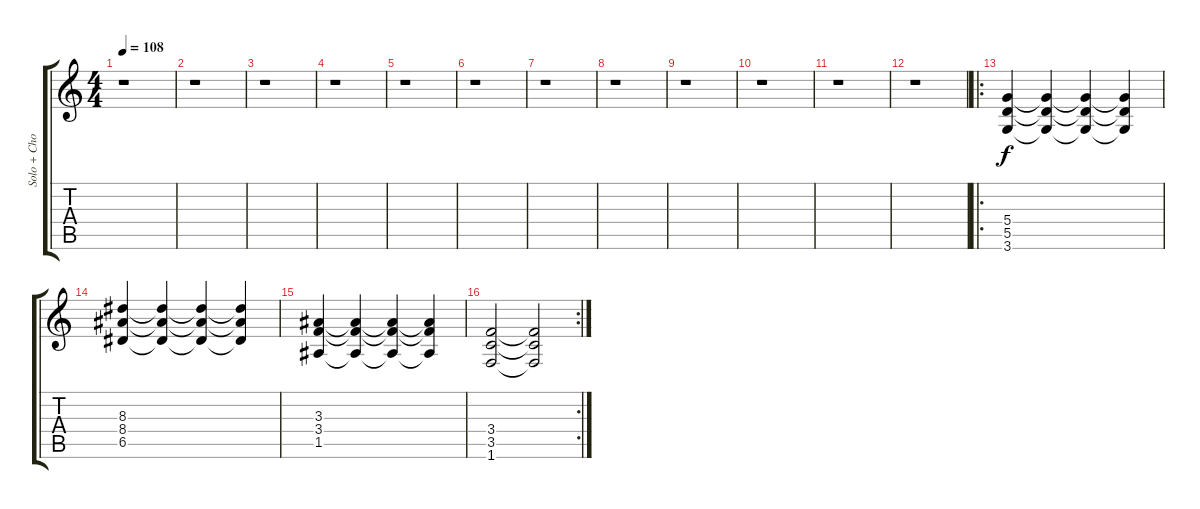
\track ("Solo + Chorus" "Solo + Cho") {instrument distortionguitar}
\staff {score tabs}
\tuning (E4 B3 G3 D3 A2 E2) {hide}
\ts (4 4)
\tempo 108
\clef g2
\ks c
r.1{dy f} |
r.1 |
r.1 |
r.1 |
r.1 |
r.1 |
r.1 |
r.1 |
r.1 |
r.1 |
r.1 |
r.1 |
\ro
(5.4 5.5 3.6).4 (5.4{t} 5.5{t} 3.6{t}).4 (5.4{t} 5.5{t} 3.6{t}).4 (5.4{t} 5.5{t} 3.6{t}).4 |
(8.3 8.4 6.5).4 (8.3{t} 8.4{t} 6.5{t}).4 (8.3{t} 8.4{t} 6.5{t}).4 (8.3{t} 8.4{t} 6.5{t}).4 |
(3.3 3.4 1.5).4 (3.3{t} 3.4{t} 1.5{t}).4 (3.3{t} 3.4{t} 1.5{t}).4 (3.3{t} 3.4{t} 1.5{t}).4 |
\rc 2
(3.4 3.5 1.6).2 (3.4{t} 3.5{t} 1.6{t}).2
